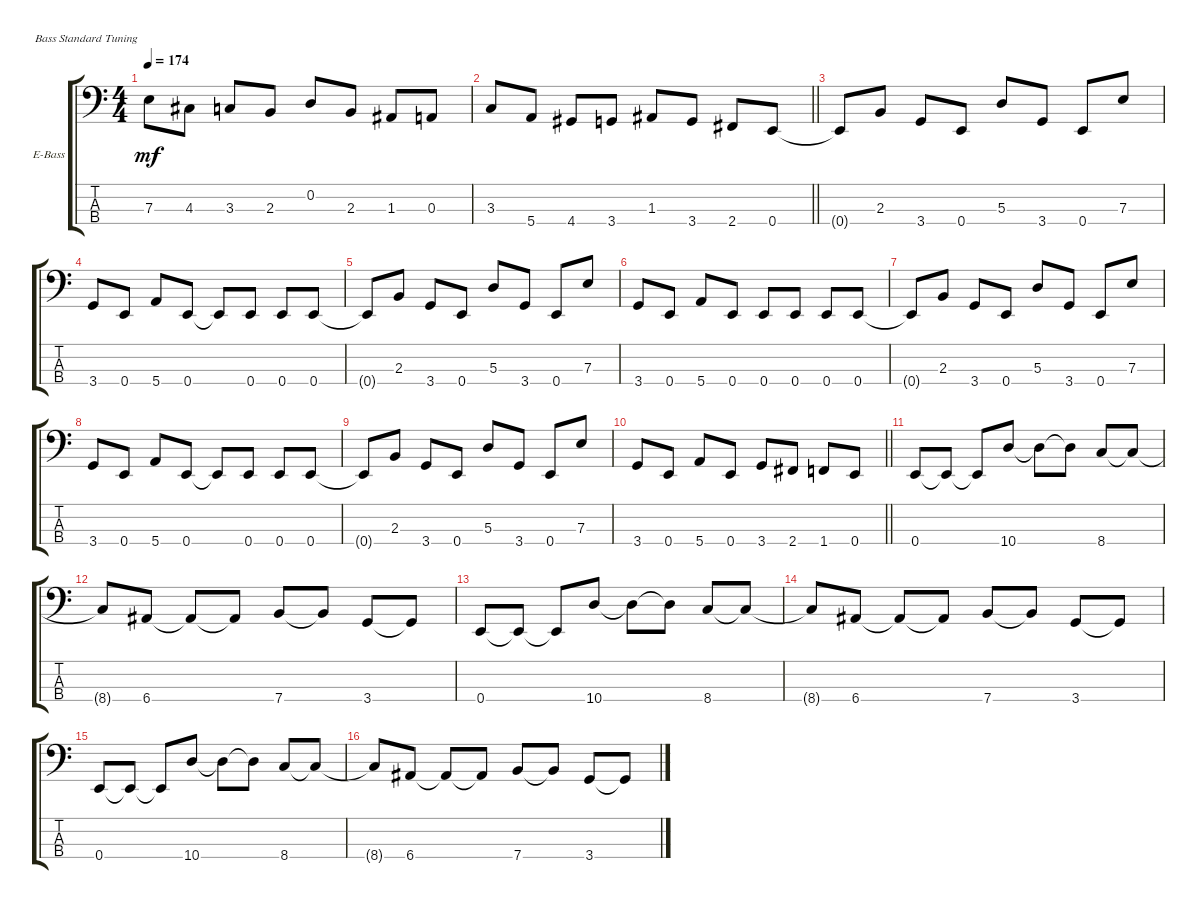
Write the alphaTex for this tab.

\bracketExtendMode groupsimilarinstruments
\firstSystemTrackNameOrientation horizontal
\otherSystemsTrackNameOrientation horizontal
\track ("Electric Bass" "E-Bass") {instrument electricbassfinger}
\staff {score tabs}
\tuning (G2 D2 A1 E1)
\ts (4 4)
\tempo 174
\clef f4
\scale
0.333333
\ks c
7.3{t}.8{dy mf} 4.3.8 3.3.8 2.3.8 0.2.8 2.3.8 1.3.8 0.3.8 |
\scale
0.333333
\barLineRight lightlight
3.3.8 5.4.8 4.4.8 3.4.8 1.3.8 3.4.8 2.4.8 0.4.8 |
\scale
0.333333 0.4{t}.8 2.3.8 3.4.8 0.4.8 5.3.8 3.4.8 0.4.8 7.3.8 |
\scale
0.333333 3.4.8 0.4.8 5.4.8 0.4.8 0.4{t}.8 0.4.8 0.4.8 0.4.8 |
\scale
0.333333 0.4{t}.8 2.3.8 3.4.8 0.4.8 5.3.8 3.4.8 0.4.8 7.3.8 |
\scale
0.333333 3.4.8 0.4.8 5.4.8 0.4.8 0.4.8 0.4.8 0.4.8 0.4.8 |
\scale
0.333333 0.4{t}.8 2.3.8 3.4.8 0.4.8 5.3.8 3.4.8 0.4.8 7.3.8 |
\scale
0.333333 3.4.8 0.4.8 5.4.8 0.4.8 0.4{t}.8 0.4.8 0.4.8 0.4.8 |
\scale
0.333333 0.4{t}.8 2.3.8 3.4.8 0.4.8 5.3.8 3.4.8 0.4.8 7.3.8 |
\scale
0.333333
\barLineRight lightlight
3.4.8 0.4.8 5.4.8 0.4.8 3.4.8 2.4.8 1.4.8 0.4.8 |
\scale
0.333333 0.4.8 0.4{t}.8 0.4{t}.8 10.4.8 10.4{t}.8 10.4{t}.8 8.4.8 8.4{t}.8 |
\scale
0.333333 8.4{t}.8 6.4.8 6.4{t}.8 6.4{t}.8 7.4.8 7.4{t}.8 3.4.8 3.4{t}.8 |
\scale
0.333333 0.4.8 0.4{t}.8 0.4{t}.8 10.4.8 10.4{t}.8 10.4{t}.8 8.4.8 8.4{t}.8 |
\scale
0.333333 8.4{t}.8 6.4.8 6.4{t}.8 6.4{t}.8 7.4.8 7.4{t}.8 3.4.8 3.4{t}.8 |
\scale
0.333333 0.4.8 0.4{t}.8 0.4{t}.8 10.4.8 10.4{t}.8 10.4{t}.8 8.4.8 8.4{t}.8 |
\scale
0.333333 8.4{t}.8 6.4.8 6.4{t}.8 6.4{t}.8 7.4.8 7.4{t}.8 3.4.8 3.4{t}.8
